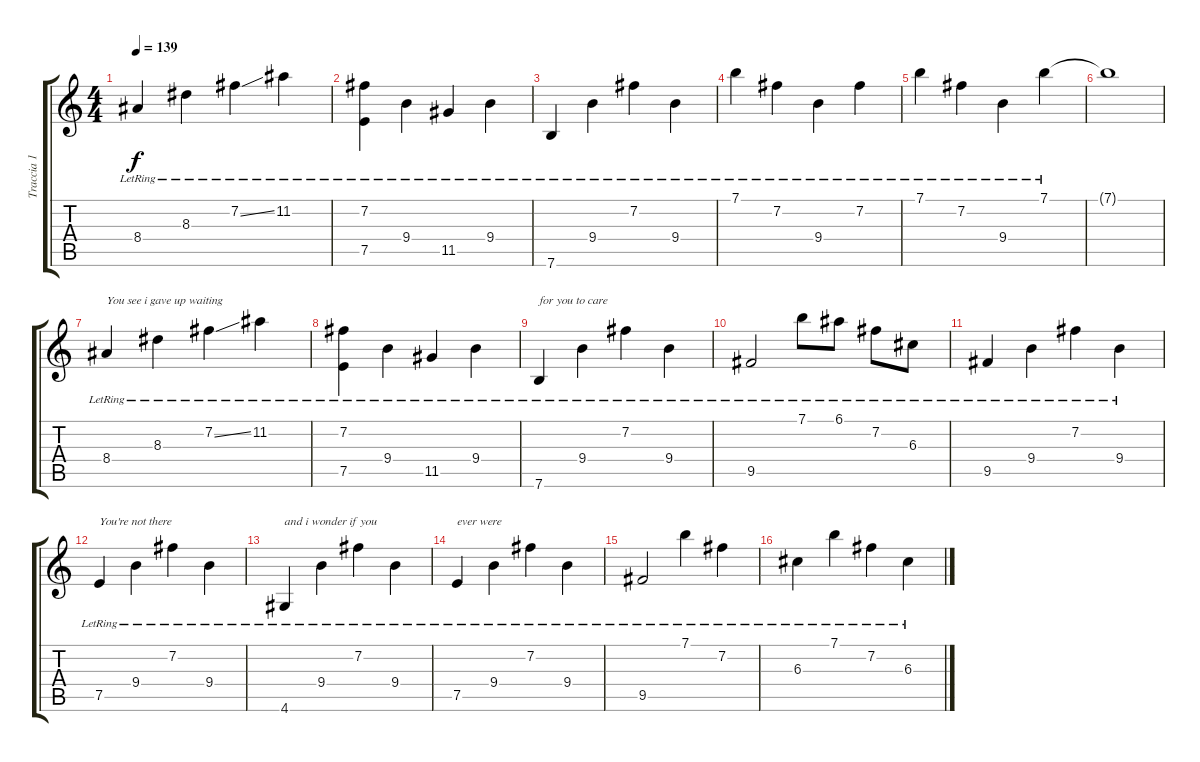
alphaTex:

\track ("Traccia 1" "Traccia 1") {instrument acousticguitarsteel}
\staff {score tabs}
\tuning (E4 B3 G3 D3 A2 E2) {hide}
\ts (4 4)
\tempo 139
\clef g2
\ks c
8.4{lr}.4{dy f} 8.3{lr}.4 7.2{ss lr}.4 11.2{lr}.4 |
(7.2{lr} 7.5{lr}).4 9.4{lr}.4 11.5{lr}.4 9.4{lr}.4 |
7.6{lr}.4 9.4{lr}.4 7.2{lr}.4 9.4{lr}.4 |
7.1{lr}.4 7.2{lr}.4 9.4{lr}.4 7.2{lr}.4 |
7.1{lr}.4 7.2{lr}.4 9.4{lr}.4 7.1{lr}.4 |
7.1{t}.1 |
8.4{lr}.4{txt "You see i gave up waiting"} 8.3{lr}.4 7.2{ss lr}.4 11.2{lr}.4 |
(7.2{lr} 7.5).4 9.4{lr}.4 11.5{lr}.4 9.4{lr}.4 |
7.6{lr}.4{txt "for you to care"} 9.4{lr}.4 7.2{lr}.4 9.4{lr}.4 |
9.5{lr}.2 7.1{lr}.8 6.1{lr}.8 7.2{lr}.8 6.3{lr}.8 |
9.5{lr}.4 9.4{lr}.4 7.2{lr}.4 9.4{lr}.4 |
7.5{lr}.4{txt "You're not there"} 9.4{lr}.4 7.2{lr}.4 9.4{lr}.4 |
4.6{lr}.4{txt "and i wonder if you"} 9.4{lr}.4 7.2{lr}.4 9.4{lr}.4 |
7.5{lr}.4{txt "ever were"} 9.4{lr}.4 7.2{lr}.4 9.4{lr}.4 |
9.5{lr}.2 7.1{lr}.4 7.2{lr}.4 |
6.3{lr}.4 7.1{lr}.4 7.2{lr}.4 6.3{lr}.4
